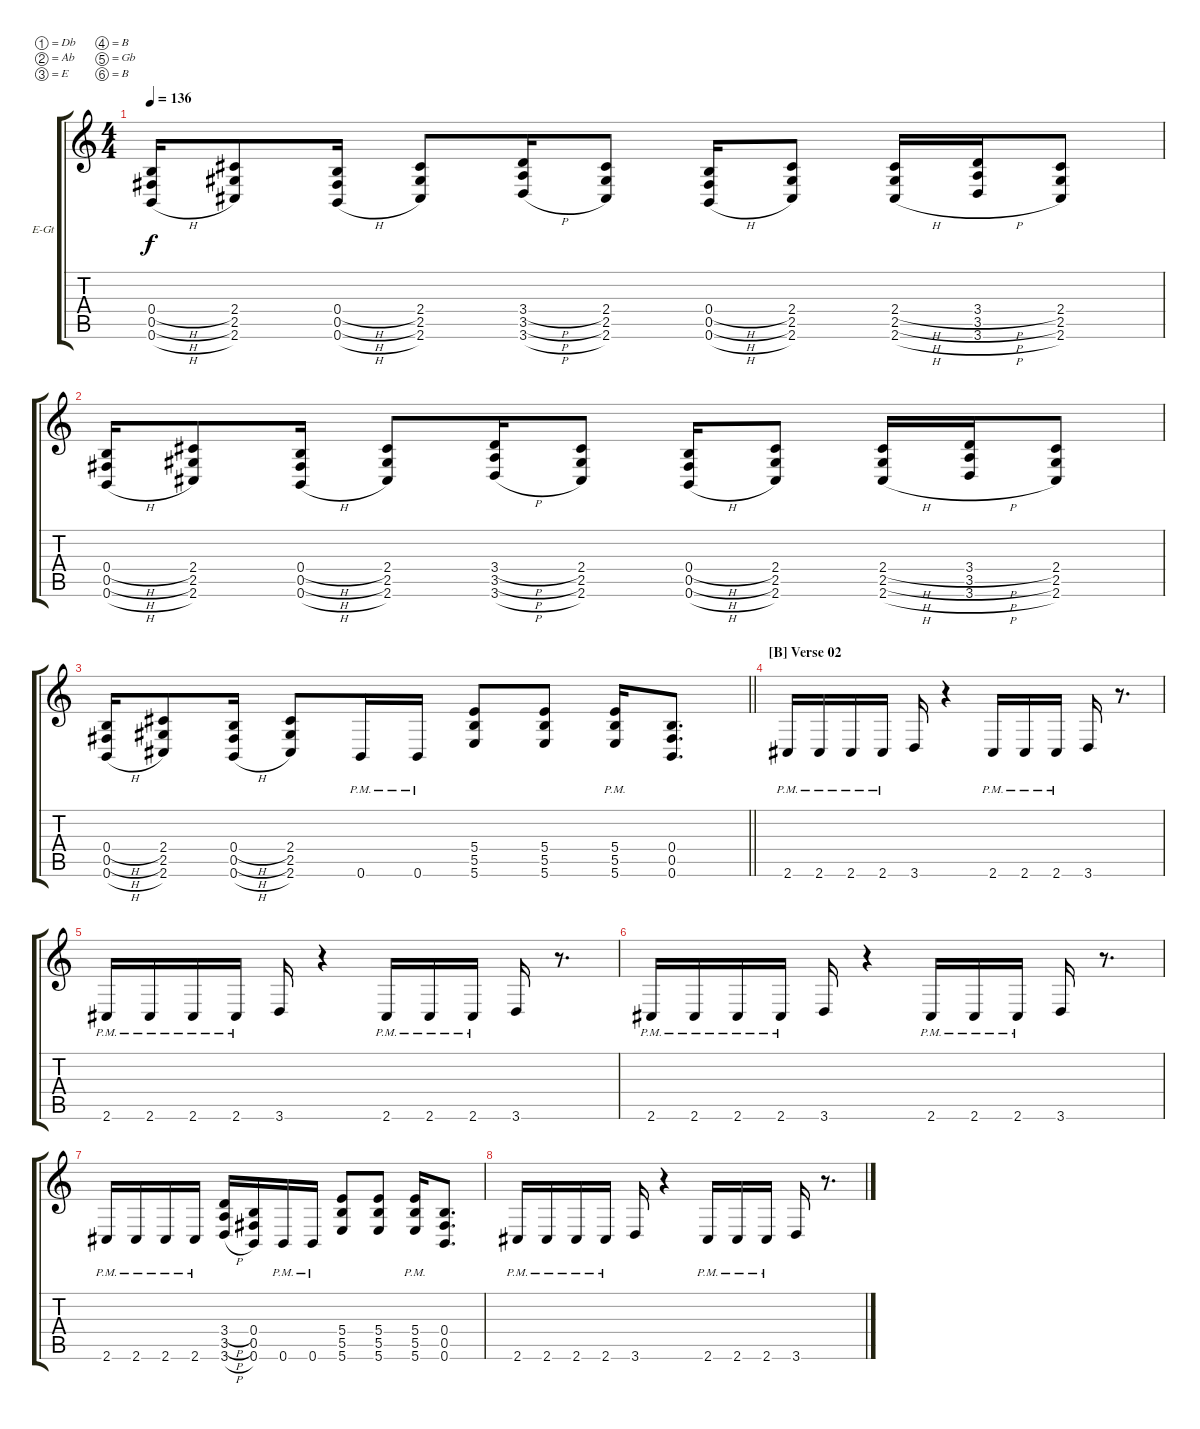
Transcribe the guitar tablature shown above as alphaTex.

\bracketExtendMode groupsimilarinstruments
\firstSystemTrackNameOrientation horizontal
\otherSystemsTrackNameOrientation horizontal
\track ("Guitar 01" "E-Gt") {instrument overdrivenguitar}
\staff {score tabs}
\tuning (Db4 Ab3 E3 B2 Gb2 B1)
\ts (4 4)
\tempo 136
\clef g2
\ks c
(0.4{h} 0.5{h} 0.6{h}).16{dy f} (2.4 2.5 2.6).8 (0.4{h} 0.5{h} 0.6{h}).16 (2.4 2.5 2.6).8 (3.4{h} 3.5{h} 3.6{h}).16 (2.4 2.5 2.6).8 (0.4{h} 0.5{h} 0.6{h}).16 (2.4 2.5 2.6).8 (2.4{h} 2.5{h} 2.6{h}).16 (3.4{h} 3.5{h} 3.6{h}).16 (2.4 2.5 2.6).8 |
(0.4{h} 0.5{h} 0.6{h}).16 (2.4 2.5 2.6).8 (0.4{h} 0.5{h} 0.6{h}).16 (2.4 2.5 2.6).8 (3.4{h} 3.5{h} 3.6{h}).16 (2.4 2.5 2.6).8 (0.4{h} 0.5{h} 0.6{h}).16 (2.4 2.5 2.6).8 (2.4{h} 2.5{h} 2.6{h}).16 (3.4{h} 3.5{h} 3.6{h}).16 (2.4 2.5 2.6).8 |
\barLineRight lightlight
(0.4{h} 0.5{h} 0.6{h}).16 (2.4 2.5 2.6).8 (0.4{h} 0.5{h} 0.6{h}).16 (2.4 2.5 2.6).8 0.6{pm}.16 0.6{pm}.16 (5.4 5.5 5.6).8 (5.4 5.5 5.6).8 (5.4{pm} 5.5{pm} 5.6{pm}).16 (0.4 0.5 0.6).8{d} |
\section ("B" "Verse 02")
2.6{pm}.16 2.6{pm}.16 2.6{pm}.16 2.6{pm}.16 3.6.16 r.4 2.6{pm}.16 2.6{pm}.16 2.6{pm}.16 3.6.16 r.8{d} |
2.6{pm}.16 2.6{pm}.16 2.6{pm}.16 2.6{pm}.16 3.6.16 r.4 2.6{pm}.16 2.6{pm}.16 2.6{pm}.16 3.6.16 r.8{d} |
2.6{pm}.16 2.6{pm}.16 2.6{pm}.16 2.6{pm}.16 3.6.16 r.4 2.6{pm}.16 2.6{pm}.16 2.6{pm}.16 3.6.16 r.8{d} |
2.6{pm}.16 2.6{pm}.16 2.6{pm}.16 2.6{pm}.16 (3.4{h} 3.5{h} 3.6{h}).16 (0.4 0.5 0.6).16 0.6{pm}.16 0.6{pm}.16 (5.4 5.5 5.6).8 (5.4 5.5 5.6).8 (5.4{pm} 5.5{pm} 5.6{pm}).16 (0.4 0.5 0.6).8{d} |
2.6{pm}.16 2.6{pm}.16 2.6{pm}.16 2.6{pm}.16 3.6.16 r.4 2.6{pm}.16 2.6{pm}.16 2.6{pm}.16 3.6.16 r.8{d}
